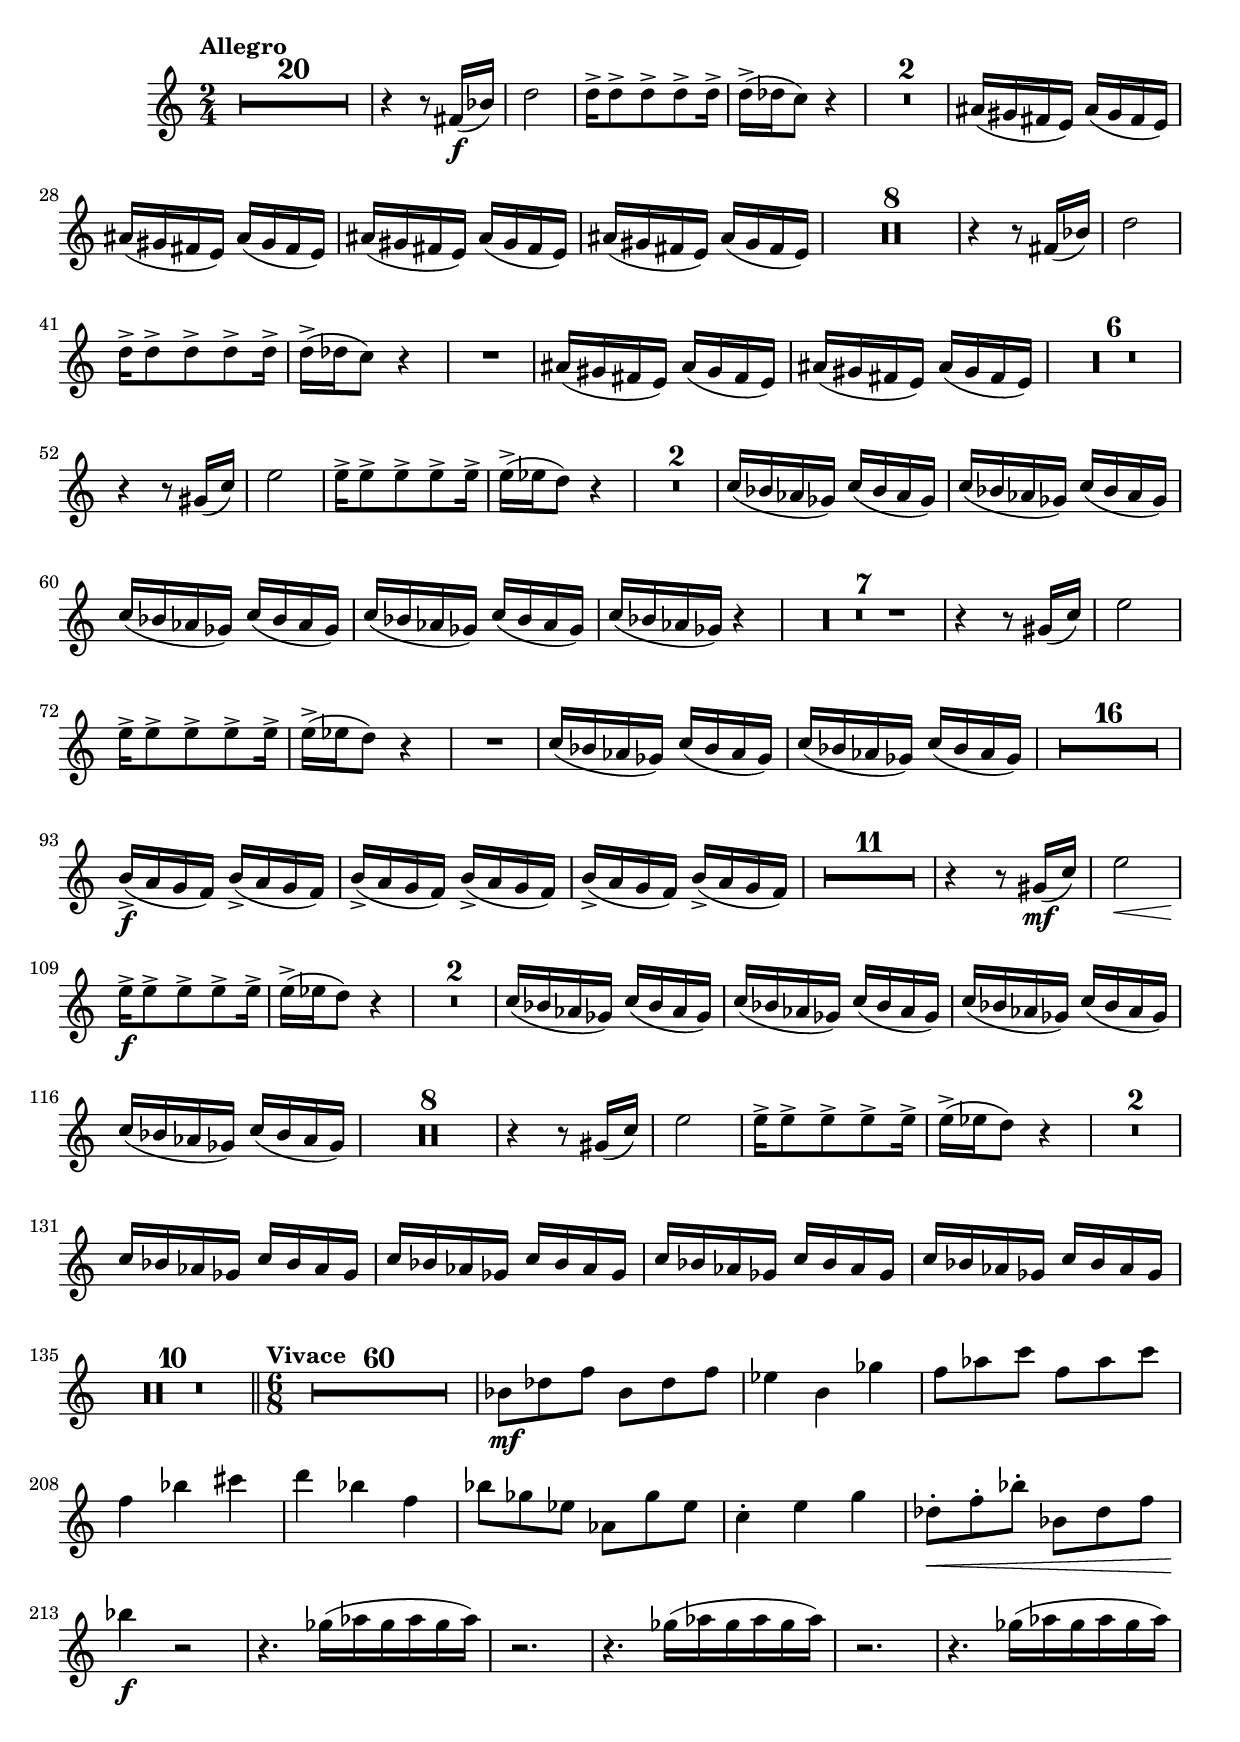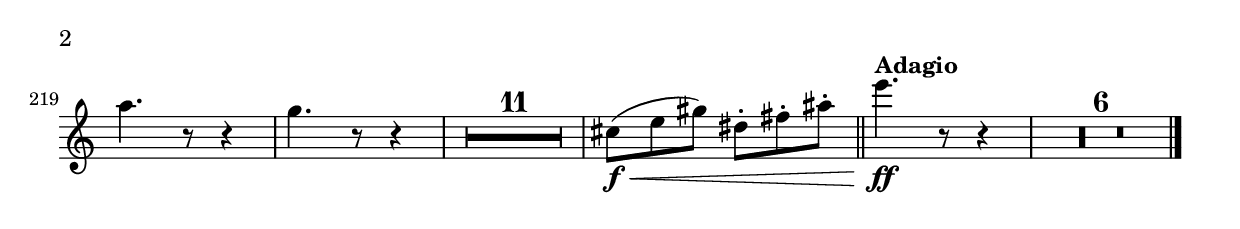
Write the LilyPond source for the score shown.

\version "2.12.0"
\score {  
    \relative c' {
    \compressFullBarRests
    \clef treble
    %staffkeysig
    \key c \major 
    %bartimesig: 
    \time 2/4 
    \tempo "Allegro" 
    R2 *20  | % 
    r4 r8 fis16( \f bes)      | % 21
    d2      | % 22
    d16->  d8->  d->  d->  d16->       | % 23
    d-> ( des c8) r4      | % 24
    R2 *2  | % 
    ais16( gis fis e) ais( gis fis e)      | % 27
    ais( gis fis e) ais( gis fis e)      | % 28
    ais( gis fis e) ais( gis fis e)      | % 29
    ais( gis fis e) ais( gis fis e)      | % 30
    R2 *8  | % 
    r4 r8 fis16( bes)      | % 39
    d2      | % 40
    d16->  d8->  d->  d->  d16->       | % 41
    d-> ( des c8) r4      | % 42
    R2  | % 
    ais16( gis fis e) ais( gis fis e)      | % 44
    ais( gis fis e) ais( gis fis e)      | % 45
    R2 *6  | % 
    r4 r8 gis16( c)      | % 52
    e2      | % 53
    e16->  e8->  e->  e->  e16->       | % 54
    e-> ( ees d8) r4      | % 55
    R2 *2  | % 
    c16( bes aes ges) c( bes aes ges)      | % 58
    c( bes aes ges) c( bes aes ges)      | % 59
    c( bes aes ges) c( bes aes ges)      | % 60
    c( bes aes ges) c( bes aes ges)      | % 61
    c( bes aes ges) r4      | % 62
    R2 *7  | % 
    r4 r8 gis16( c)      | % 70
    e2      | % 71
    e16->  e8->  e->  e->  e16->       | % 72
    e-> ( ees d8) r4      | % 73
    R2  | % 
    c16( bes aes ges) c( bes aes ges)      | % 75
    c( bes aes ges) c( bes aes ges)      | % 76
    R2 *16  | % 
    b16-> ( \f a g f) b-> ( a g f)      | % 93
    b-> ( a g f) b-> ( a g f)      | % 94
    b-> ( a g f) b-> ( a g f)      | % 95
    R2 *11  | % 
    r4 r8 gis16( \mf c)      | % 107
    e2 \<      | % 108
    e16->  \! \f e8->  e->  e->  e16->       | % 109
    e-> ( ees d8) r4      | % 110
    R2 *2  | % 
    c16( bes aes ges) c( bes aes ges)      | % 113
    c( bes aes ges) c( bes aes ges)      | % 114
    c( bes aes ges) c( bes aes ges)      | % 115
    c( bes aes ges) c( bes aes ges)      | % 116
    R2 *8  | % 
    r4 r8 gis16( c)      | % 125
    e2      | % 126
    e16->  e8->  e->  e->  e16->       | % 127
    e-> ( ees d8) r4      | % 128
    R2 *2  | % 
    c16 bes aes ges c bes aes ges      | % 131
    c bes aes ges c bes aes ges      | % 132
    c bes aes ges c bes aes ges      | % 133
    c bes aes ges c bes aes ges      | % 134
    R2 *10 \bar "||"  | % 144
    %bartimesig: 
    \time 6/8 
    \tempo "Vivace"
    R2. *60     | % 145
    bes8 \mf des f bes, des f      | % 205
    ees4 b ges'      | % 206
    f8 aes c f, aes c      | % 207
    f,4 bes cis      | % 208
    d bes f      | % 209
    bes8 ges ees aes, ges' ees      | % 210
    c4-.  e g      | % 211
    des8-.  \< f-.  bes-.  bes, des f      | % 212
    bes4 \! \f r2      | % 213
    r4. ges16( aes ges aes ges aes)      | % 214
    r2.      | % 215
    r4. ges16( aes ges aes ges aes)      | % 216
    r2.      | % 217
    r4. ges16( aes ges aes ges aes)      | % 218
    a4. r8 r4      | % 219
    g4. r8 r4      | % 220
    R2. *11     | % 221
    cis,8( \< \f e gis) dis-.  fis-.  ais-.    \bar "||"       | % 232
    \tempo "Adagio" 
    e'4. \! \ff r8 r4      | % 233
    R2. *6 \bar "|."    | % 234
  }% end of last bar in partorvoice
}%% end of score-block 
